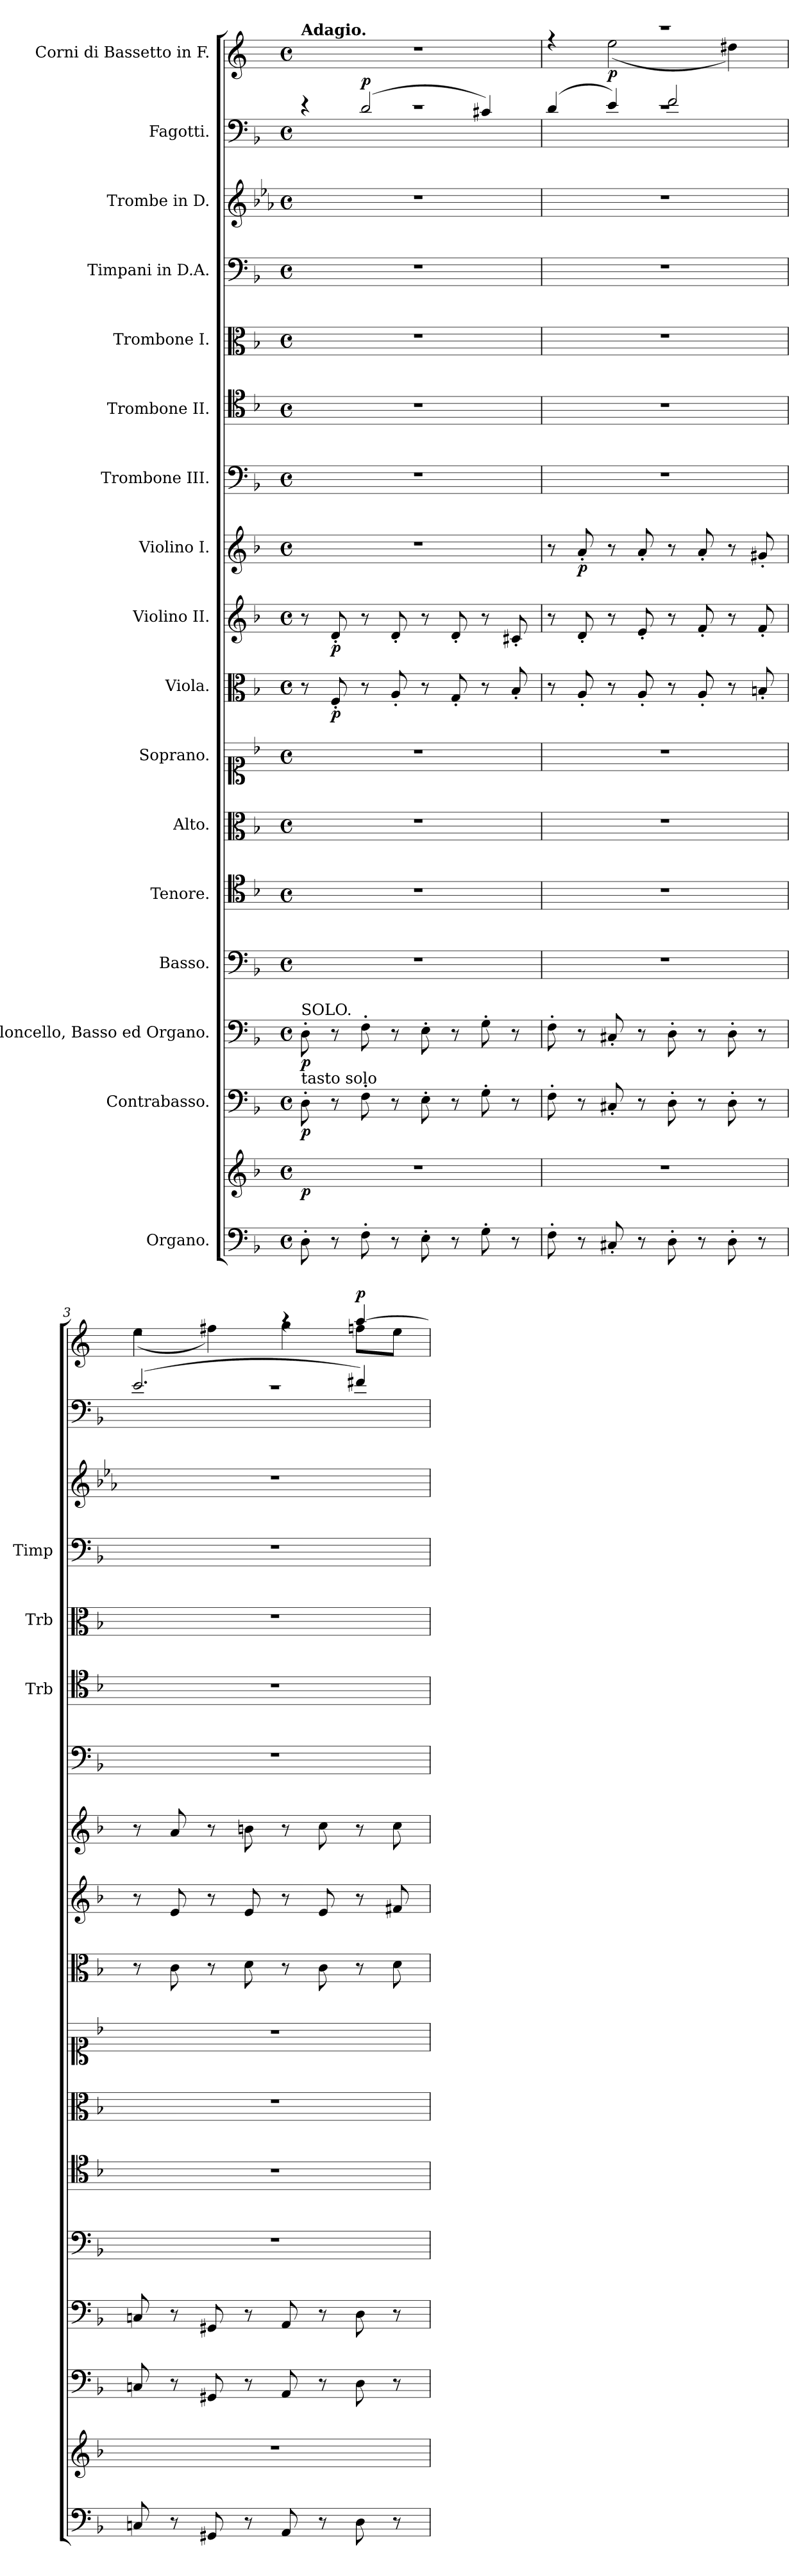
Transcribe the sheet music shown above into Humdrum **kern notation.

**kern	**kern	**dynam	**kern	**dynam	**kern	**dynam	**kern	**kern	**kern	**kern	**kern	**dynam	**kern	**dynam	**kern	**dynam	**kern	**kern	**kern	**kern	**kern	**kern	**dynam	**kern	**dynam
*part17	*part17	*part17	*part16	*part16	*part15	*part15	*part14	*part13	*part12	*part11	*part10	*part10	*part9	*part9	*part8	*part8	*part7	*part6	*part5	*part4	*part3	*part2	*part2	*part1	*part1
*staff18	*staff17	*staff17/18	*staff16	*staff16	*staff15	*staff15	*staff14	*staff13	*staff12	*staff11	*staff10	*staff10	*staff9	*staff9	*staff8	*staff8	*staff7	*staff6	*staff5	*staff4	*staff3	*staff2	*staff2	*staff1	*staff1
*I"Organo.	*	*	*I"Contrabasso.	*	*I"Violoncello, Basso ed Organo.	*	*I"Basso.	*I"Tenore.	*I"Alto.	*I"Soprano.	*I"Viola.	*	*I"Violino II.	*	*I"Violino I.	*	*I"Trombone III.	*I"Trombone II.	*I"Trombone I.	*I"Timpani in D.A.	*I"Trombe in D.	*I"Fagotti.	*	*I"Corni di Bassetto in F.	*
*	*	*	*	*	*	*	*	*	*	*	*	*	*	*	*	*	*	*I'Trb	*I'Trb	*I'Timp	*	*	*	*	*
*clefF4	*clefG2	*	*clefF4	*	*clefF4	*	*clefF4	*clefC4	*clefC3	*clefC1	*clefC3	*	*clefG2	*	*clefG2	*	*clefF4	*clefC4	*clefC3	*clefF4	*clefG2	*clefF4	*	*clefG2	*
*	*	*	*ITrd7c12	*	*	*	*	*	*	*	*	*	*	*	*	*	*	*	*	*	*ITrd-1c-2	*	*	*ITrd4c7	*
*k[b-]	*k[b-]	*	*k[b-]	*	*k[b-]	*	*k[b-]	*k[b-]	*k[b-]	*k[b-]	*k[b-]	*	*k[b-]	*	*k[b-]	*	*k[b-]	*k[b-]	*k[b-]	*k[b-]	*k[b-]	*k[b-]	*	*k[b-]	*
*M4/4	*M4/4	*	*M4/4	*	*M4/4	*	*M4/4	*M4/4	*M4/4	*M4/4	*M4/4	*	*M4/4	*	*M4/4	*	*M4/4	*M4/4	*M4/4	*M4/4	*M4/4	*M4/4	*	*M4/4	*
*met(c)	*met(c)	*	*met(c)	*	*met(c)	*	*met(c)	*met(c)	*met(c)	*met(c)	*met(c)	*	*met(c)	*	*met(c)	*	*met(c)	*met(c)	*met(c)	*met(c)	*met(c)	*met(c)	*	*met(c)	*
=1	=1	=1	=1	=1	=1	=1	=1	=1	=1	=1	=1	=1	=1	=1	=1	=1	=1	=1	=1	=1	=1	=1	=1	=1	=1
*	*	*	*	*	*	*	*	*	*	*	*	*	*	*	*	*	*	*	*	*	*	*^	*	*	*
!	!	!	!	!	!	!	!	!	!	!	!	!	!	!	!	!	!	!	!	!	!	!	!	!	!LO:TX:a:B:t=Adagio.	!
!	!	!	!	!	!LO:TX:a:t=SOLO.	!	!	!	!	!	!	!	!	!	!	!	!	!	!	!	!	!	!	!	!	!
!	!	!	!	!	!LO:TX:b:t=tasto solo	!	!	!	!	!	!	!	!	!	!	!	!	!	!	!	!	!	!	!	!	!
!	!	!LO:DY:b	!	!LO:DY:b	!	!LO:DY:b	!	!	!	!	!	!	!	!	!	!	!	!	!	!	!	!	!	!	!	!
8D'\	1r	p	8DD'\	p	8D'\	p	1r	1r	1r	1r	8r	.	8r	.	1r	.	1r	1r	1r	1r	1r	4r	1re	.	1r	.
!	!	!	!	!	!	!	!	!	!	!	!	!LO:DY:b	!	!LO:DY:b	!	!	!	!	!	!	!	!	!	!	!	!
8r	.	.	8r	.	8r	.	.	.	.	.	8F'/	p	8d'/	p	.	.	.	.	.	.	.	.	.	.	.	.
!	!	!	!	!	!	!	!	!	!	!	!	!	!	!	!	!	!	!	!	!	!	!	!	!LO:DY:a	!	!
8F'\	.	.	8FF'\	.	8F'\	.	.	.	.	.	8r	.	8r	.	.	.	.	.	.	.	.	(>2d/	.	p	.	.
8r	.	.	8r	.	8r	.	.	.	.	.	8A'/	.	8d'/	.	.	.	.	.	.	.	.	.	.	.	.	.
8E'\	.	.	8EE'\	.	8E'\	.	.	.	.	.	8r	.	8r	.	.	.	.	.	.	.	.	.	.	.	.	.
8r	.	.	8r	.	8r	.	.	.	.	.	8G'/	.	8d'/	.	.	.	.	.	.	.	.	.	.	.	.	.
8G'\	.	.	8GG'\	.	8G'\	.	.	.	.	.	8r	.	8r	.	.	.	.	.	.	.	.	4c#X/)	.	.	.	.
8r	.	.	8r	.	8r	.	.	.	.	.	8B-'/	.	8c#X'/	.	.	.	.	.	.	.	.	.	.	.	.	.
=2	=2	=2	=2	=2	=2	=2	=2	=2	=2	=2	=2	=2	=2	=2	=2	=2	=2	=2	=2	=2	=2	=2	=2	=2	=2	=2
*	*	*	*	*	*	*	*	*	*	*	*	*	*	*	*	*	*	*	*	*	*	*	*	*	*^	*
8F'\	1r	.	8FF'\	.	8F'\	.	1r	1r	1r	1r	8r	.	8r	.	8r	.	1r	1r	1r	1r	1r	(>4d/	1re	.	1r	4rff	.
!	!	!	!	!	!	!	!	!	!	!	!	!	!	!	!	!LO:DY:b	!	!	!	!	!	!	!	!	!	!	!
8r	.	.	8r	.	8r	.	.	.	.	.	8A'/	.	8d'/	.	8a'/	p	.	.	.	.	.	.	.	.	.	.	.
!	!	!	!	!	!	!	!	!	!	!	!	!	!	!	!	!	!	!	!	!	!	!	!	!	!	!	!LO:DY:b
8C#X'/	.	.	8CC#X'/	.	8C#X'/	.	.	.	.	.	8r	.	8r	.	8r	.	.	.	.	.	.	4e/)	.	.	.	(<2a\	p
8r	.	.	8r	.	8r	.	.	.	.	.	8A'/	.	8e'/	.	8a'/	.	.	.	.	.	.	.	.	.	.	.	.
8D'\	.	.	8DD'\	.	8D'\	.	.	.	.	.	8r	.	8r	.	8r	.	.	.	.	.	.	2f/	.	.	.	.	.
8r	.	.	8r	.	8r	.	.	.	.	.	8A'/	.	8f'/	.	8a'/	.	.	.	.	.	.	.	.	.	.	.	.
8D'\	.	.	8DD'\	.	8D'\	.	.	.	.	.	8r	.	8r	.	8r	.	.	.	.	.	.	.	.	.	.	4g#X\)	.
8r	.	.	8r	.	8r	.	.	.	.	.	8Bn'/	.	8f'/	.	8g#X'/	.	.	.	.	.	.	.	.	.	.	.	.
=3	=3	=3	=3	=3	=3	=3	=3	=3	=3	=3	=3	=3	=3	=3	=3	=3	=3	=3	=3	=3	=3	=3	=3	=3	=3	=3	=3
8Cn/	1r	.	8CCn/	.	8Cn/	.	1r	1r	1r	1r	8r	.	8r	.	8r	.	1r	1r	1r	1r	1r	(>2.e/	1re	.	2rdd	(<4a\	.
8r	.	.	8r	.	8r	.	.	.	.	.	8c\	.	8e/	.	8a/	.	.	.	.	.	.	.	.	.	.	.	.
8GG#X/	.	.	8GGG#X/	.	8GG#X/	.	.	.	.	.	8r	.	8r	.	8r	.	.	.	.	.	.	.	.	.	.	4bn\)	.
8r	.	.	8r	.	8r	.	.	.	.	.	8d\	.	8e/	.	8bn\	.	.	.	.	.	.	.	.	.	.	.	.
8AA/	.	.	8AAA/	.	8AA/	.	.	.	.	.	8r	.	8r	.	8r	.	.	.	.	.	.	.	.	.	4raa	4cc\	.
8r	.	.	8r	.	8r	.	.	.	.	.	8c\	.	8e/	.	8cc\	.	.	.	.	.	.	.	.	.	.	.	.
!	!	!	!	!	!	!	!	!	!	!	!	!	!	!	!	!	!	!	!	!	!	!	!	!	!	!	!LO:DY:a
8D\	.	.	8DD\	.	8D\	.	.	.	.	.	8r	.	8r	.	8r	.	.	.	.	.	.	4f#X/)	.	.	[4dd/	8b-X\L	p
8r	.	.	8r	.	8r	.	.	.	.	.	8d\	.	8f#X/	.	8cc\	.	.	.	.	.	.	.	.	.	.	8a\J	.
*	*	*	*	*	*	*	*	*	*	*	*	*	*	*	*	*	*	*	*	*	*	*v	*v	*	*	*	*
*	*	*	*	*	*	*	*	*	*	*	*	*	*	*	*	*	*	*	*	*	*	*	*	*v	*v	*
=	=	=	=	=	=	=	=	=	=	=	=	=	=	=	=	=	=	=	=	=	=	=	=	=	=
*-	*-	*-	*-	*-	*-	*-	*-	*-	*-	*-	*-	*-	*-	*-	*-	*-	*-	*-	*-	*-	*-	*-	*-	*-	*-
